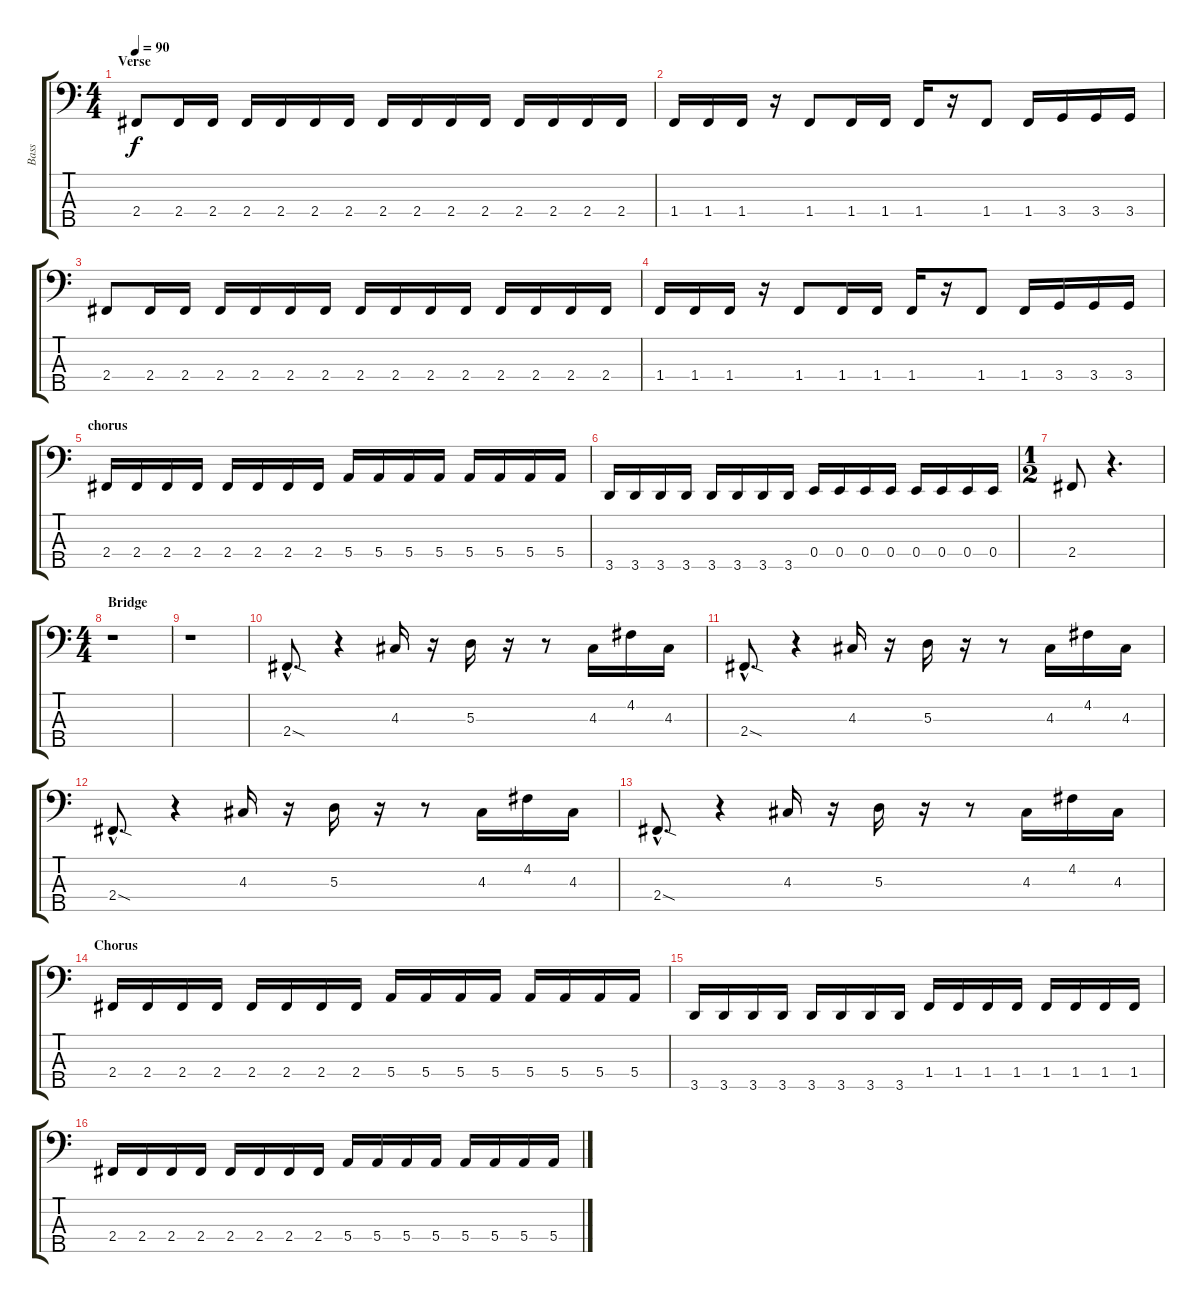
\track ("Bass" "Bass") {instrument electricbassfinger}
\staff {score tabs}
\tuning (G2 D2 A1 E1 B0) {hide}
\ts (4 4)
\section ("" "Verse")
\tempo 90
\clef f4
\ks c
2.4.8{dy f} 2.4.16 2.4.16 2.4.16 2.4.16 2.4.16 2.4.16 2.4.16 2.4.16 2.4.16 2.4.16 2.4.16 2.4.16 2.4.16 2.4.16 |
1.4.16 1.4.16 1.4.16 r.16 1.4.8 1.4.16 1.4.16 1.4.16 r.16 1.4.8 1.4.16 3.4.16 3.4.16 3.4.16 |
2.4.8 2.4.16 2.4.16 2.4.16 2.4.16 2.4.16 2.4.16 2.4.16 2.4.16 2.4.16 2.4.16 2.4.16 2.4.16 2.4.16 2.4.16 |
1.4.16 1.4.16 1.4.16 r.16 1.4.8 1.4.16 1.4.16 1.4.16 r.16 1.4.8 1.4.16 3.4.16 3.4.16 3.4.16 |
\section ("" "chorus")
2.4.16 2.4.16 2.4.16 2.4.16 2.4.16 2.4.16 2.4.16 2.4.16 5.4.16 5.4.16 5.4.16 5.4.16 5.4.16 5.4.16 5.4.16 5.4.16 |
3.5.16 3.5.16 3.5.16 3.5.16 3.5.16 3.5.16 3.5.16 3.5.16 0.4.16 0.4.16 0.4.16 0.4.16 0.4.16 0.4.16 0.4.16 0.4.16 |
\ts (1 2)
2.4.8 r.4{d} |
\ts (4 4)
\section ("" "Bridge")
r.1 |
r.1 |
2.4{sod hac}.8{d} r.4 4.3.16 r.16 5.3.16 r.16 r.8 4.3.16 4.2.16 4.3.16 |
2.4{sod hac}.8{d} r.4 4.3.16 r.16 5.3.16 r.16 r.8 4.3.16 4.2.16 4.3.16 |
2.4{sod hac}.8{d} r.4 4.3.16 r.16 5.3.16 r.16 r.8 4.3.16 4.2.16 4.3.16 |
2.4{sod hac}.8{d} r.4 4.3.16 r.16 5.3.16 r.16 r.8 4.3.16 4.2.16 4.3.16 |
\section ("" "Chorus")
2.4.16 2.4.16 2.4.16 2.4.16 2.4.16 2.4.16 2.4.16 2.4.16 5.4.16 5.4.16 5.4.16 5.4.16 5.4.16 5.4.16 5.4.16 5.4.16 |
3.5.16 3.5.16 3.5.16 3.5.16 3.5.16 3.5.16 3.5.16 3.5.16 1.4.16 1.4.16 1.4.16 1.4.16 1.4.16 1.4.16 1.4.16 1.4.16 |
2.4.16 2.4.16 2.4.16 2.4.16 2.4.16 2.4.16 2.4.16 2.4.16 5.4.16 5.4.16 5.4.16 5.4.16 5.4.16 5.4.16 5.4.16 5.4.16
